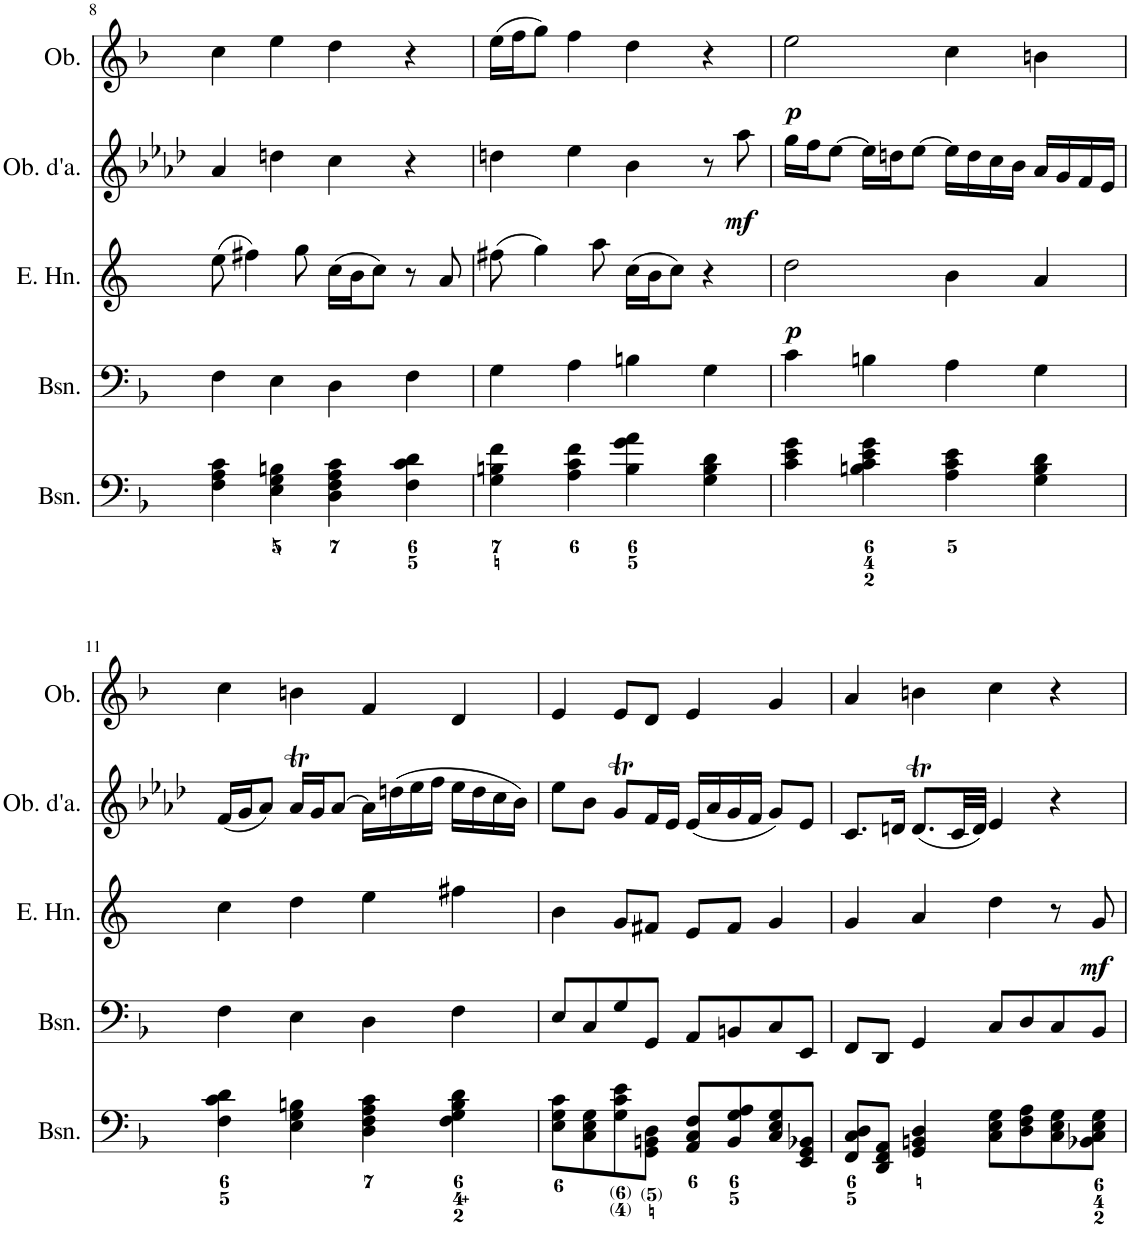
**kern	**kern	**kern	**dynam	**kern	**dynam	**kern	**dynam
*part5	*part4	*part3	*part3	*part2	*part2	*part1	*part1
*staff5	*staff4	*staff3	*staff3	*staff2	*staff2	*staff1	*staff1
*I"Bassoon	*I"Bassoon	*I"English Horn	*	*I"Oboe d'amore	*	*I"Oboe	*
*I'Bsn.	*I'Bsn.	*I'E. Hn.	*	*I'Ob. d'a.	*	*I'Ob.	*
!!LO:PB:g=z
*clefF4	*clefF4	*clefG2	*	*clefG2	*	*clefG2	*
*	*	*Trd4c7	*	*Trd2c3	*	*	*
*k[b-]	*k[b-]	*k[]	*	*k[b-e-a-d-]	*	*k[b-]	*
*M4/4	*M4/4	*M4/4	*	*M4/4	*	*M4/4	*
*met(c)	*met(c)	*met(c)	*	*met(c)	*	*met(c)	*
=8	=8	=8	=8	=8	=8	=8	=8
4F\ 4A\ 4c\	4F\	(8ee\	.	4a-/	.	4cc\	.
.	.	4ff#X\)	.	.	.	.	.
4E\ 4G\ 4Bn\	4E\	.	.	4ddn\	.	4ee\	.
.	.	8gg\	.	.	.	.	.
4D\ 4F\ 4A\ 4c\	4D\	(16cc\LL	.	4cc\	.	4dd\	.
.	.	16b\J	.	.	.	.	.
.	.	8cc\J)	.	.	.	.	.
4F\ 4c\ 4d\	4F\	8r	.	4r	.	4r	.
.	.	8a/	.	.	.	.	.
=9	=9	=9	=9	=9	=9	=9	=9
4G\ 4Bn\ 4f\	4G\	(8ff#X\	.	4ddn\	.	(16ee\LL	.
.	.	.	.	.	.	16ff\J	.
.	.	4gg\)	.	.	.	8gg\J)	.
4A\ 4c\ 4f\	4A\	.	.	4ee-\	.	4ff\	.
.	.	8aa\	.	.	.	.	.
4B\ 4g\ 4a\	4Bn\	(16cc\LL	.	4b-\	.	4dd\	.
.	.	16b\J	.	.	.	.	.
.	.	8cc\J)	.	.	.	.	.
4G\ 4B\ 4d\	4G\	4r	.	8r	.	4r	.
!	!	!	!	!	!LO:DY:b	!	!
.	.	.	.	8aa-\	mf	.	.
=10	=10	=10	=10	=10	=10	=10	=10
!	!	!	!LO:DY:b	!	!	!	!LO:DY:b
4c\ 4e\ 4g\	4c\	2dd\	p	16gg\LL	.	2ee\	p
.	.	.	.	16ff\J	.	.	.
.	.	.	.	[8ee-\J	.	.	.
4Bn\ 4c\ 4e\ 4g\	4Bn\	.	.	16ee-\LL]	.	.	.
.	.	.	.	16ddn\J	.	.	.
.	.	.	.	[8ee-\J	.	.	.
4A\ 4c\ 4e\	4A\	4b\	.	16ee-\LL]	.	4cc\	.
.	.	.	.	16dd\	.	.	.
.	.	.	.	16cc\	.	.	.
.	.	.	.	16b-\JJ	.	.	.
4G\ 4B\ 4d\	4G\	4a/	.	16a-/LL	.	4bn\	.
.	.	.	.	16g/	.	.	.
.	.	.	.	16f/	.	.	.
.	.	.	.	16e-/JJ	.	.	.
!!LO:LB:g=z
=11	=11	=11	=11	=11	=11	=11	=11
4F\ 4c\ 4d\	4F\	4cc\	.	(16f/LL	.	4cc\	.
.	.	.	.	16g/J	.	.	.
.	.	.	.	8a-/J)	.	.	.
4E\ 4G\ 4Bn\	4E\	4dd\	.	16a-T/LL	.	4bn\	.
.	.	.	.	16g/J	.	.	.
.	.	.	.	[8a-/J	.	.	.
4D\ 4F\ 4A\ 4c\	4D\	4ee\	.	16a-\LL]	.	4f/	.
.	.	.	.	(16ddn\	.	.	.
.	.	.	.	16ee-\	.	.	.
.	.	.	.	16ff\JJ	.	.	.
4F\ 4G\ 4B\ 4d\	4F\	4ff#X\	.	16ee-\LL	.	4d/	.
.	.	.	.	16dd\	.	.	.
.	.	.	.	16cc\	.	.	.
.	.	.	.	16b-\JJ)	.	.	.
=12	=12	=12	=12	=12	=12	=12	=12
8E\ 8G\ 8c\L	8E/L	4b\	.	8ee-\L	.	4e/	.
8C\ 8E\ 8G\	8C/	.	.	8b-\J	.	.	.
8G\ 8c\ 8e\	8G/	8g/L	.	8gt/L	.	8e/L	.
8GG\ 8BBn\ 8D\J	8GG/J	8f#X/J	.	16f/L	.	8d/J	.
.	.	.	.	16e-/JJ	.	.	.
8AA/ 8C/ 8F/L	8AA/L	8e/L	.	(16e-/LL	.	4e/	.
.	.	.	.	16a-/	.	.	.
8BB/ 8G/ 8A/	8BBn/	8f#/J	.	16g/	.	.	.
.	.	.	.	16f/JJ	.	.	.
8C/ 8E/ 8G/	8C/	4g/	.	8g/L)	.	4g/	.
8EE/ 8GG/ 8BB-X/J	8EE/J	.	.	8e-/J	.	.	.
=13	=13	=13	=13	=13	=13	=13	=13
8FF/ 8C/ 8D/L	8FF/L	4g/	.	8.c/L	.	4a/	.
8DD/ 8FF/ 8AA/J	8DD/J	.	.	.	.	.	.
.	.	.	.	16dn/Jk	.	.	.
4GG/ 4BBn/ 4D/	4GG/	4a/	.	(8.dt/L	.	4bn\	.
.	.	.	.	32c/LL	.	.	.
.	.	.	.	32d/JJJ)	.	.	.
8C\ 8E\ 8G\L	8C/L	4dd\	.	4e-/	.	4cc\	.
8D\ 8F\ 8A\	8D/	.	.	.	.	.	.
8C\ 8E\ 8G\	8C/	8r	.	4r	.	4r	.
!	!	!	!LO:DY:b	!	!	!	!
8BB-X\ 8C\ 8E\ 8G\J	8BB-/J	8g/	mf	.	.	.	.
=	=	=	=	=	=	=	=
*-	*-	*-	*-	*-	*-	*-	*-
